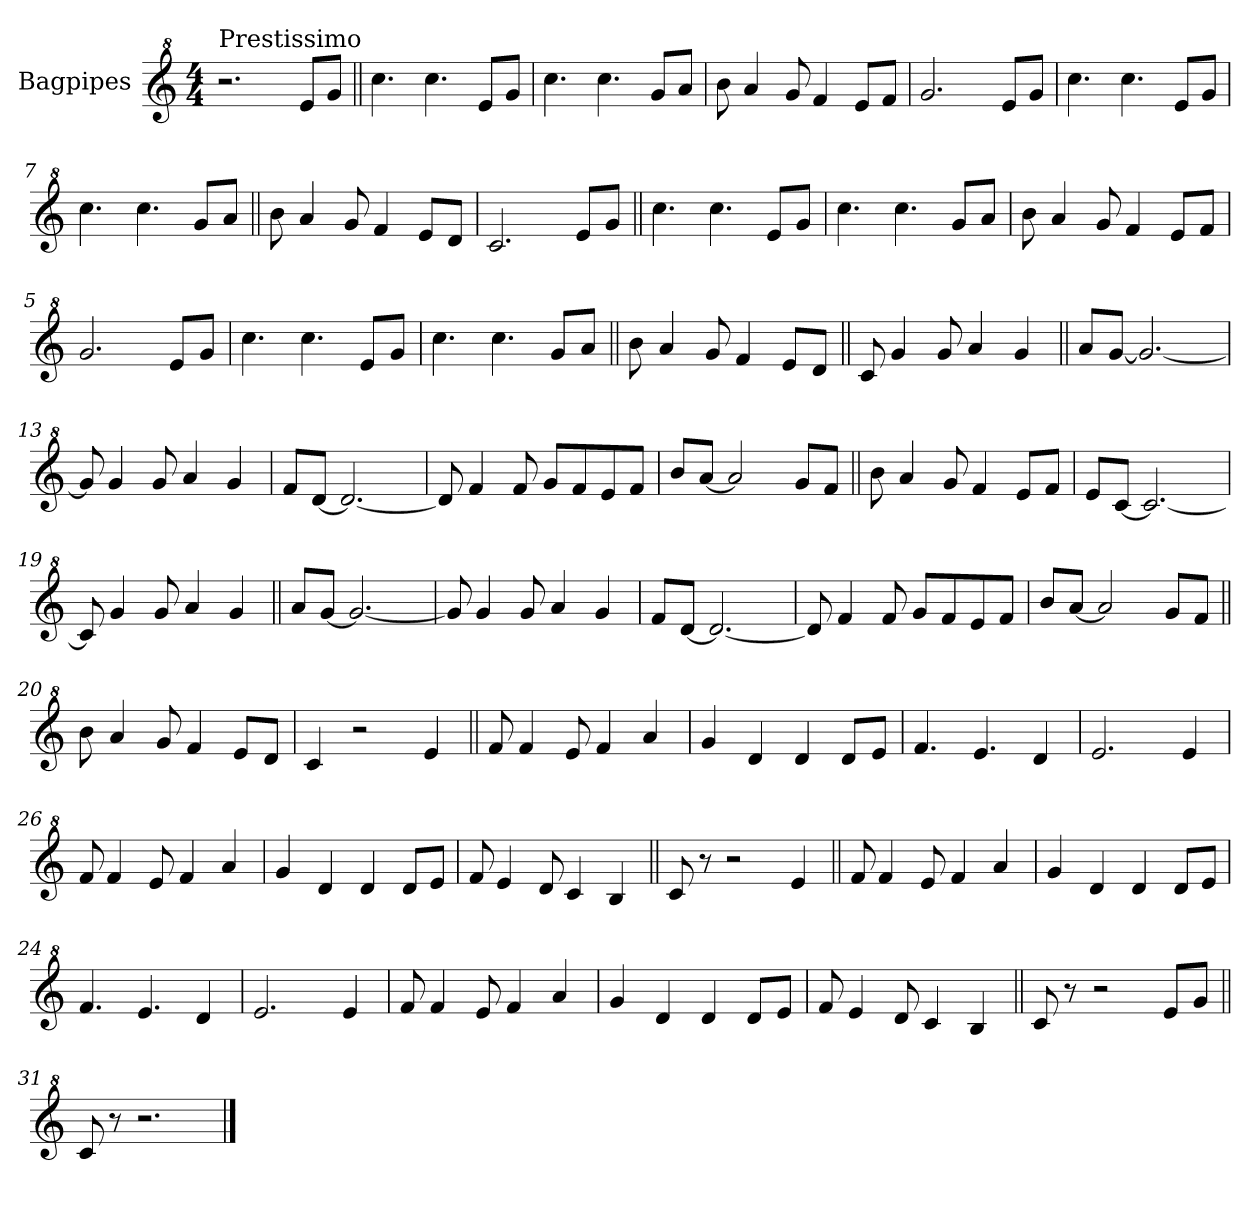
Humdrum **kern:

**kern
*part1
*staff1
*I"Bagpipes
*I'Bag
*clefG^2
*k[]
*C:
*M4/4
=1
!LO:TX:a:t=Prestissimo
2.r
8ee/L
8gg/J
=2||
4.ccc\
4.ccc\
8ee/L
8gg/J
=3
4.ccc\
4.ccc\
8gg/L
8aa/J
=4
8bb\
4aa/
8gg/
4ff/
8ee/L
8ff/J
=5
2.gg/
8ee/L
8gg/J
=6
4.ccc\
4.ccc\
8ee/L
8gg/J
=7
4.ccc\
4.ccc\
8gg/L
8aa/J
!!LO:LB:g=z
=8||
8bb\
4aa/
8gg/
4ff/
8ee/L
8dd/J
=9
2.cc/
8ee/L
8gg/J
=2||
4.ccc\
4.ccc\
8ee/L
8gg/J
=3
4.ccc\
4.ccc\
8gg/L
8aa/J
=4
8bb\
4aa/
8gg/
4ff/
8ee/L
8ff/J
=5
2.gg/
8ee/L
8gg/J
=6
4.ccc\
4.ccc\
8ee/L
8gg/J
=7
4.ccc\
4.ccc\
8gg/L
8aa/J
=10||
8bb\
4aa/
8gg/
4ff/
8ee/L
8dd/J
=11||
8cc/
4gg/
8gg/
4aa/
4gg/
=12||
8aa/L
[8gg/J
2.gg/_
=13
8gg/]
4gg/
8gg/
4aa/
4gg/
=14
8ff/L
[8dd/J
2.dd/_
!!LO:LB:g=z
=15
8dd/]
4ff/
8ff/
8gg/L
8ff/
8ee/
8ff/J
=16
8bb/L
[8aa/J
2aa/]
8gg/L
8ff/J
=17||
8bb\
4aa/
8gg/
4ff/
8ee/L
8ff/J
=18
8ee/L
[8cc/J
2.cc/_
=19
8cc/]
4gg/
8gg/
4aa/
4gg/
=12||
8aa/L
[8gg/J
2.gg/_
=13
8gg/]
4gg/
8gg/
4aa/
4gg/
=14
8ff/L
[8dd/J
2.dd/_
!!LO:LB:g=z
=15
8dd/]
4ff/
8ff/
8gg/L
8ff/
8ee/
8ff/J
=16
8bb/L
[8aa/J
2aa/]
8gg/L
8ff/J
=20||
8bb\
4aa/
8gg/
4ff/
8ee/L
8dd/J
=21
4cc/
2r
4ee/
!!LO:LB:g=z
=22||
8ff/
4ff/
8ee/
4ff/
4aa/
=23
4gg/
4dd/
4dd/
8dd/L
8ee/J
=24
4.ff/
4.ee/
4dd/
=25
2.ee/
4ee/
=26
8ff/
4ff/
8ee/
4ff/
4aa/
=27
4gg/
4dd/
4dd/
8dd/L
8ee/J
=28
8ff/
4ee/
8dd/
4cc/
4b/
!!LO:LB:g=z
=29||
8cc/
8r
2r
4ee/
!!LO:LB:g=z
=22||
8ff/
4ff/
8ee/
4ff/
4aa/
=23
4gg/
4dd/
4dd/
8dd/L
8ee/J
=24
4.ff/
4.ee/
4dd/
=25
2.ee/
4ee/
=26
8ff/
4ff/
8ee/
4ff/
4aa/
=27
4gg/
4dd/
4dd/
8dd/L
8ee/J
=28
8ff/
4ee/
8dd/
4cc/
4b/
=30||
8cc/
8r
2r
8ee/L
8gg/J
=31||
8cc/
8r
2.r
==
*-
